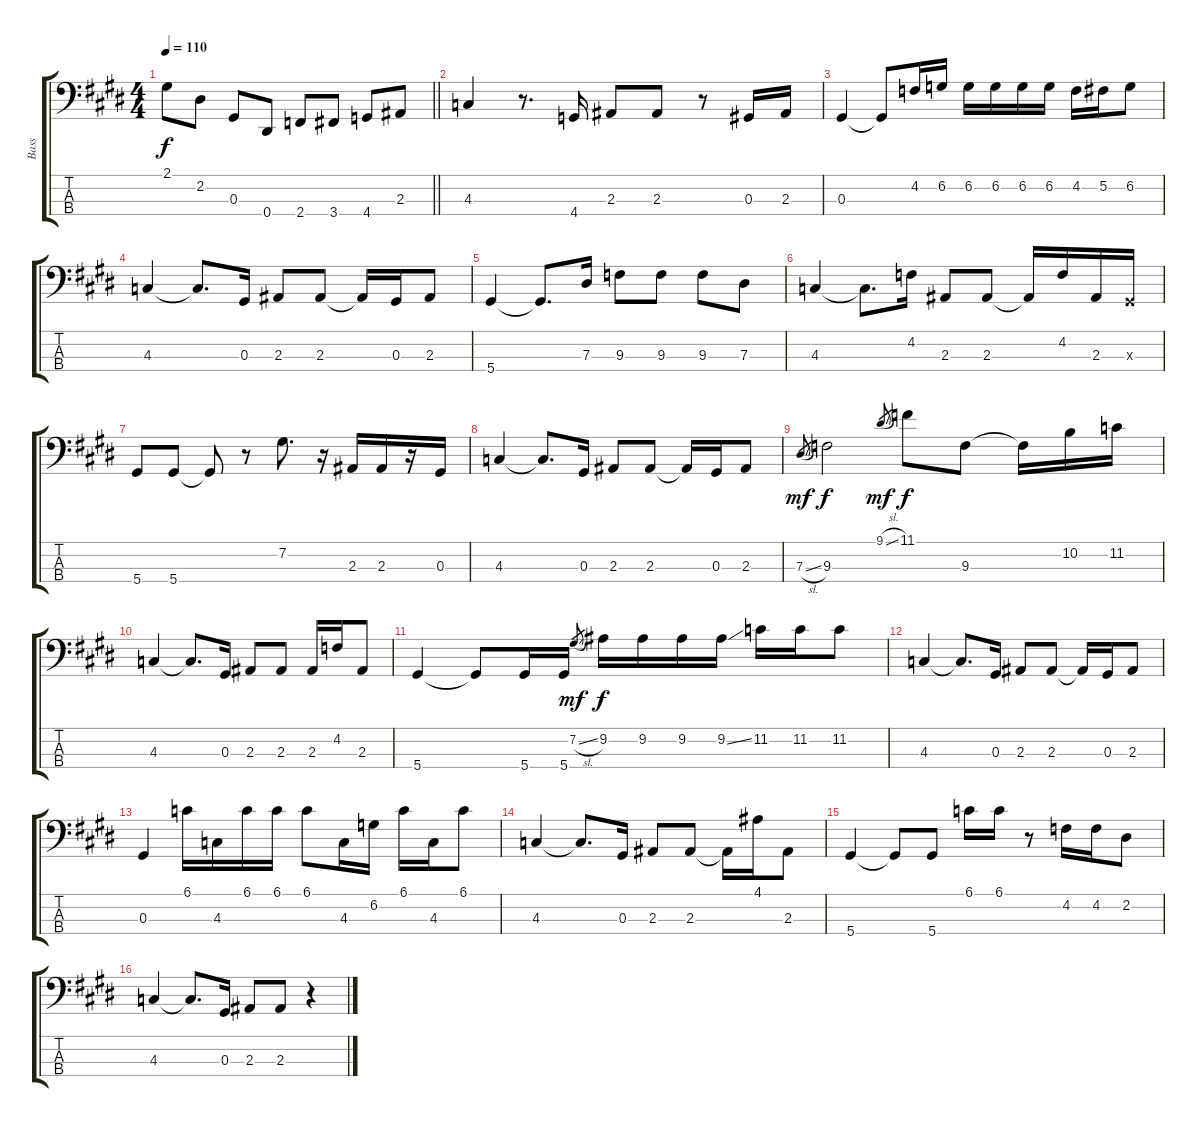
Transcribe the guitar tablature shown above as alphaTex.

\track ("Bass" "Bass") {instrument acousticguitarsteel}
\staff {score tabs}
\tuning (Gb2 Db2 Ab1 Eb1) {hide}
\ts (4 4)
\tempo 110
\clef f4
\barLineRight lightlight
\ks c#minor
2.1.8{dy f} 2.2.8 0.3.8 0.4.8 2.4.8 3.4.8 4.4.8 2.3.8 |
4.3.4 r.8{d} 4.4.16 2.3.8 2.3.8 r.8 0.3.16 2.3.16 |
0.3.4 0.3{t}.8 4.2.16 6.2.16 6.2.16 6.2.16 6.2.16 6.2.16 4.2.16 5.2.16 6.2.8 |
4.3.4 4.3{t}.8{d} 0.3.16 2.3.8 2.3.8 2.3{t}.16 0.3.16 2.3.8 |
5.4.4 5.4{t}.8{d} 7.3.16 9.3.8 9.3.8 9.3.8 7.3.8 |
4.3.4 4.3{t}.8{d} 4.2.16 2.3.8 2.3.8 2.3{t}.16 4.2.16 2.3.16 0.3{x}.16 |
5.4.8 5.4.8 5.4{t}.8 r.8 7.2.8{d} r.16 2.3.16 2.3.16 r.16 0.3.16 |
4.3.4 4.3{t}.8{d} 0.3.16 2.3.8 2.3.8 2.3{t}.16 0.3.16 2.3.8 |
7.3{sl}.8{gr dy mf} 9.3.2{dy f} 9.1{sl}.8{gr dy mf} 11.1.8{dy f} 9.3.8 9.3{t}.16 10.2.16 11.2.16 |
4.3.4 4.3{t}.8{d} 0.3.16 2.3.8 2.3.8 2.3.16 4.2.16 2.3.8 |
5.4.4 5.4{t}.8 5.4.16 5.4.16 7.2{sl}.8{gr dy mf} 9.2.16{dy f} 9.2.16 9.2.16 9.2{ss}.16 11.2.16 11.2.16 11.2.8 |
4.3.4 4.3{t}.8{d} 0.3.16 2.3.8 2.3.8 2.3{t}.16 0.3.16 2.3.8 |
0.3.4 6.1.16 4.3.16 6.1.16 6.1.16 6.1.8 4.3.16 6.2.16 6.1.16 4.3.16 6.1.8 |
4.3.4 4.3{t}.8{d} 0.3.16 2.3.8 2.3.8 2.3{t}.16 4.1.16 2.3.8 |
5.4.4 5.4{t}.8 5.4.8 6.1.16 6.1.16 r.8 4.2.16 4.2.16 2.2.8 |
4.3.4 4.3{t}.8{d} 0.3.16 2.3.8 2.3.8 r.4
